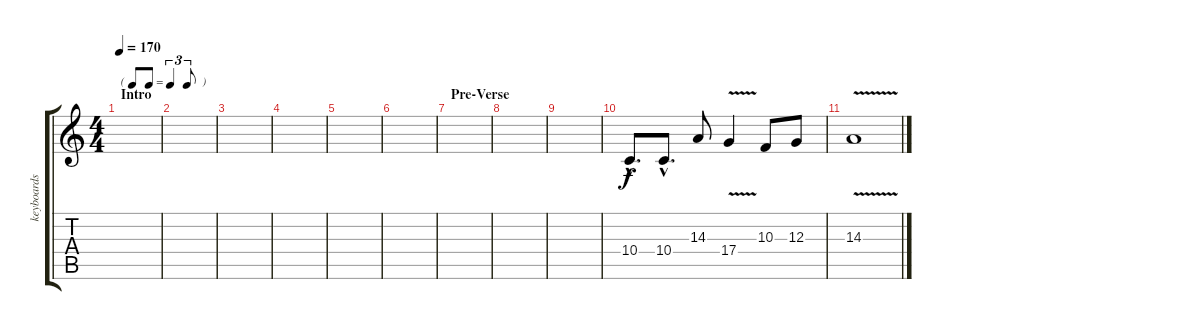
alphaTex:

\track ("keyboards + vocals" "keyboards ") {instrument frenchhorn}
\staff {score tabs}
\tuning (E4 B3 G3 D3 A2 E2) {hide}
\ts (4 4)
\tf triplet8th
\section ("" "Intro")
\tempo 170
\clef g2
\ks c
|
|
|
|
|
|
\section ("" "Pre-Verse")
|
|
|
10.4{hac}.8{d} 10.4{hac}.8{d} 14.3.8 17.4{v}.4 10.3.8 12.3.8 |
14.3{v}.1
